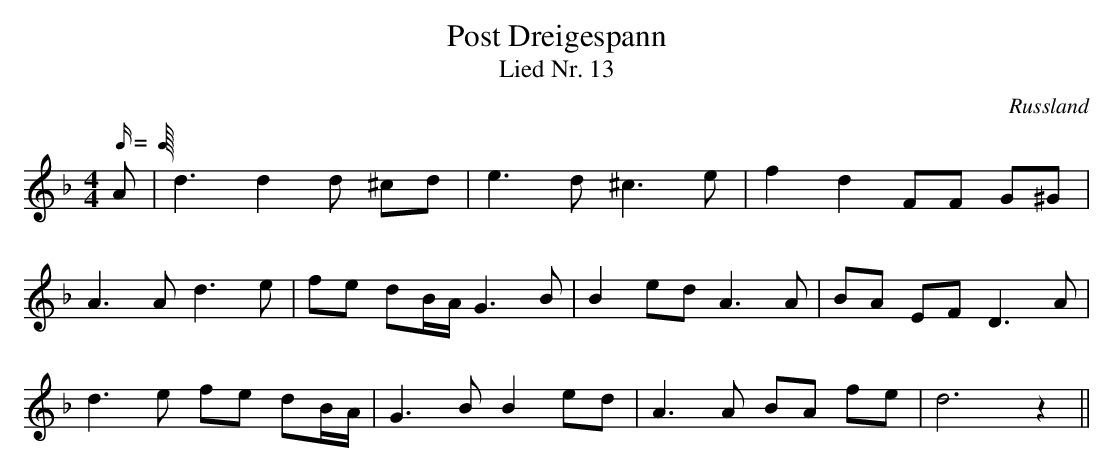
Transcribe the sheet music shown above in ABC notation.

X:1
T:Post Dreigespann
T:Lied Nr. 13
L:1/16
M:4/4
Q:C4=100
O:Russland
K:Dm
A2|d6 d4 d2 ^c2d2|e6 d2 ^c6e2|f4 d4 F2F2 G2^G2|
A6 A2 d6 e2|f2e2 d2BA G6 B2|B4e2d2 A6 A2|B2A2 E2F2 D6 A2|
d6 e2 f2e2 d2BA|G6 B2B4 e2d2|A6 A2 B2A2 f2e2|d12 z4||
